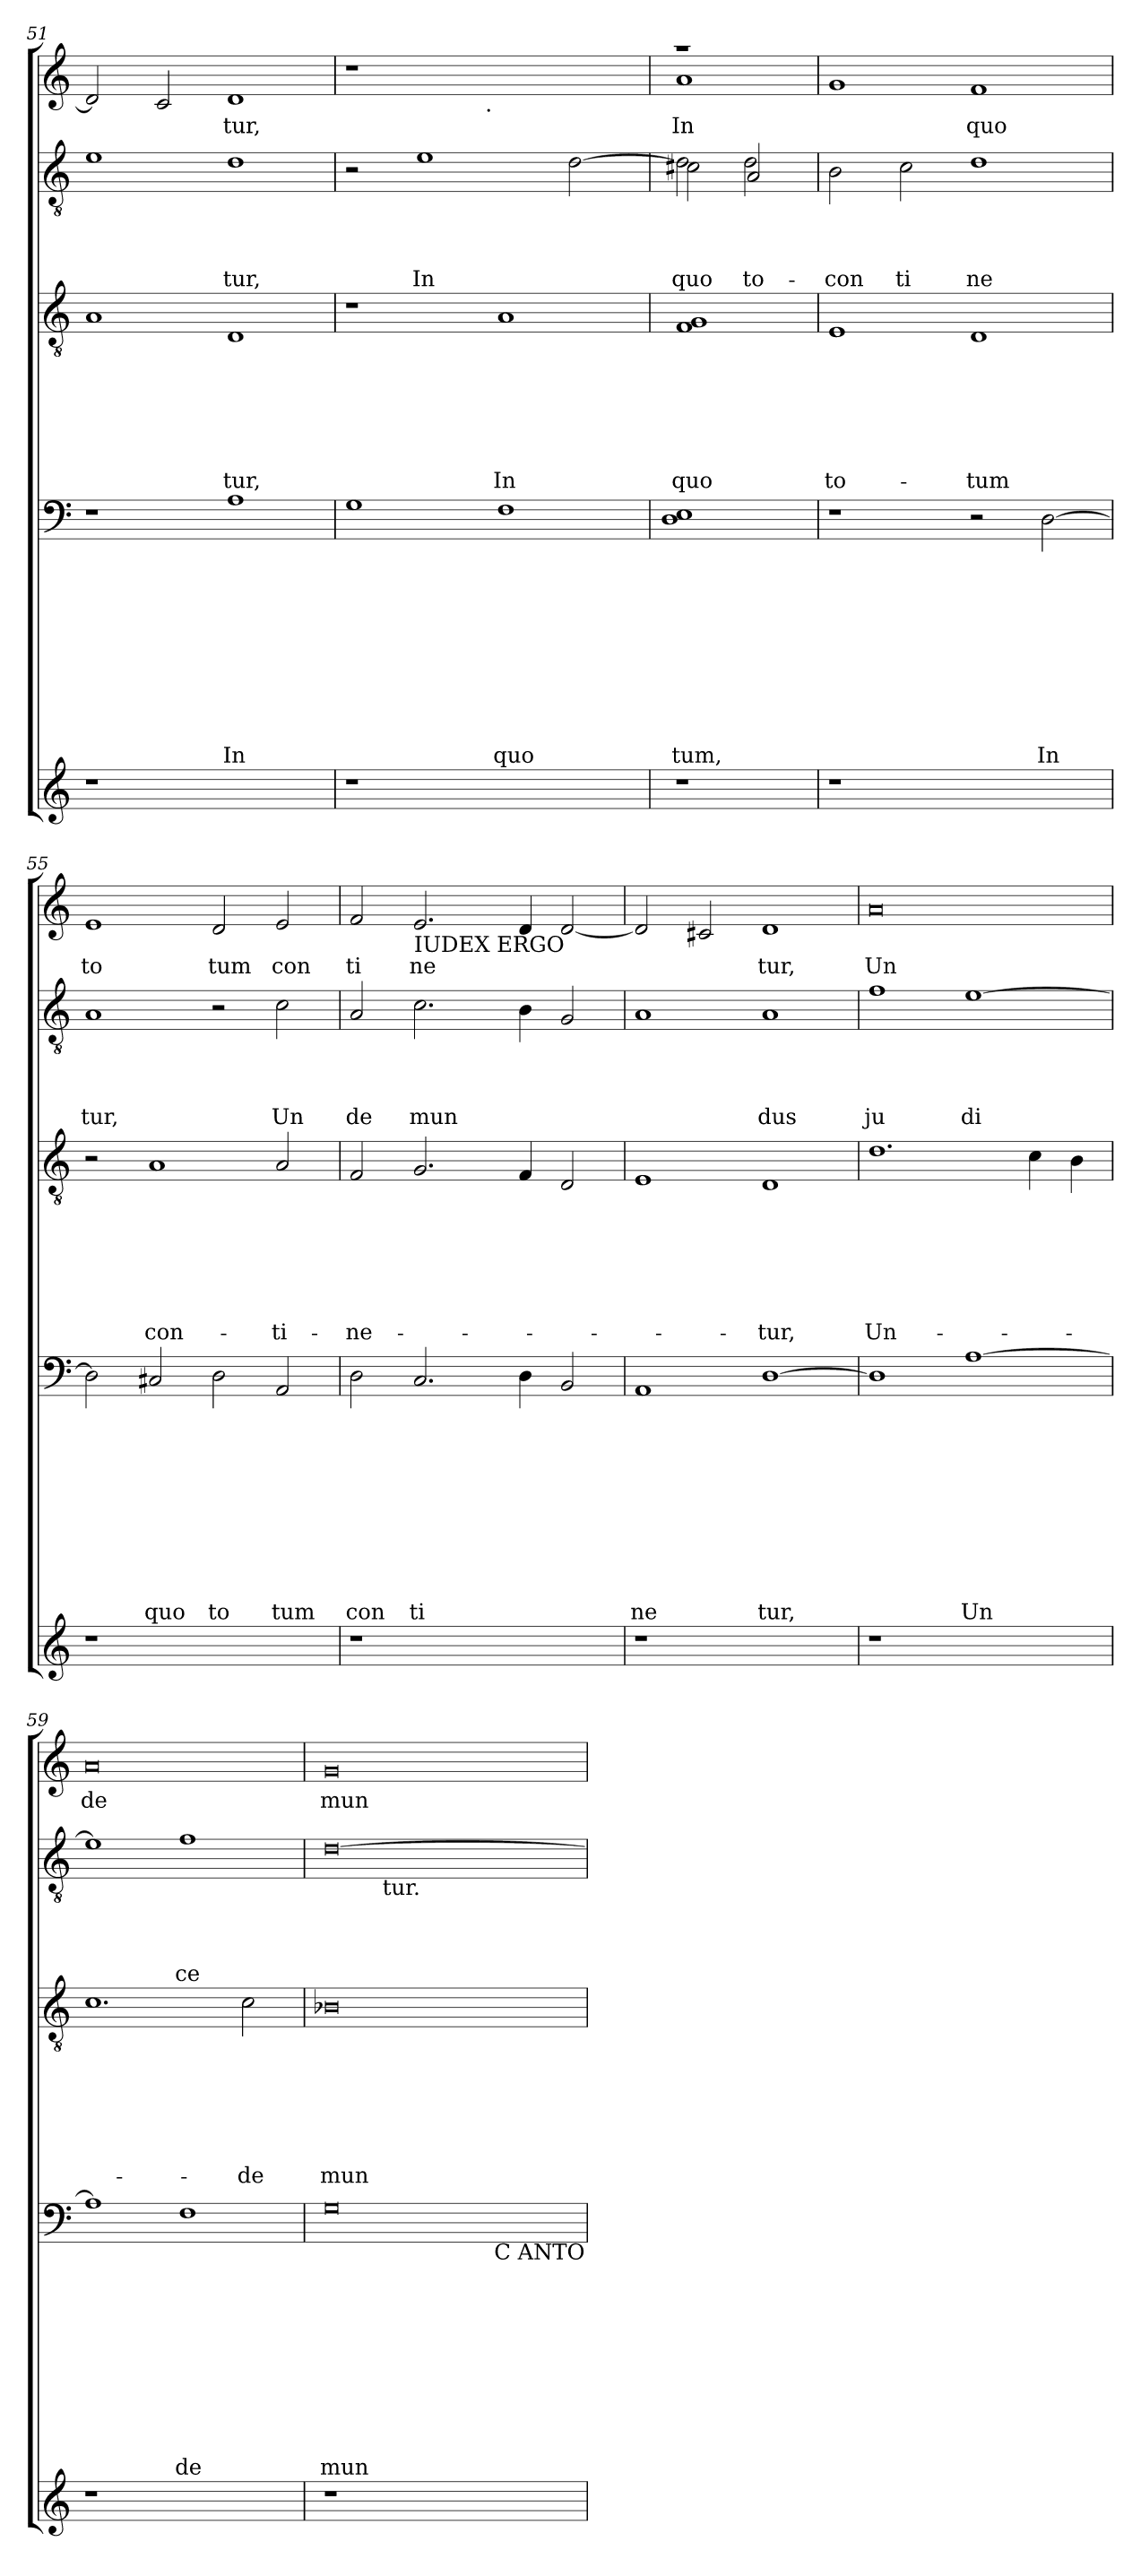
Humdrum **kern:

**kern	**kern	**text	**text	**text	**text	**text	**text	**text	**text	**text	**text	**kern	**text	**text	**text	**text	**text	**text	**text	**kern	**text	**text	**text	**text	**kern	**text
*part5	*part4	*part4	*part4	*part4	*part4	*part4	*part4	*part4	*part4	*part4	*part4	*part3	*part3	*part3	*part3	*part3	*part3	*part3	*part3	*part2	*part2	*part2	*part2	*part2	*part1	*part1
*staff5	*staff4	*staff4	*staff4	*staff4	*staff4	*staff4	*staff4	*staff4	*staff4	*staff4	*staff4	*staff3	*staff3	*staff3	*staff3	*staff3	*staff3	*staff3	*staff3	*staff2	*staff2	*staff2	*staff2	*staff2	*staff1	*staff1
*clefG2	*clefF4	*	*	*	*	*	*	*	*	*	*	*clefGv2	*	*	*	*	*	*	*	*clefGv2	*	*	*	*	*clefG2	*
*k[]	*k[]	*	*	*	*	*	*	*	*	*	*	*k[]	*	*	*	*	*	*	*	*k[]	*	*	*	*	*k[]	*
*C:	*C:	*	*	*	*	*	*	*	*	*	*	*C:	*	*	*	*	*	*	*	*C:	*	*	*	*	*C:	*
=51	=51	=51	=51	=51	=51	=51	=51	=51	=51	=51	=51	=51	=51	=51	=51	=51	=51	=51	=51	=51	=51	=51	=51	=51	=51	=51
1r	1r	.	.	.	.	.	.	.	.	.	.	1A	.	.	.	.	.	.	.	1e	.	.	.	.	2d/]	.
.	.	.	.	.	.	.	.	.	.	.	.	.	.	.	.	.	.	.	.	.	.	.	.	.	2c/	.
!	!	!	!	!	!	!	!	!	!	!	!LO:LY:b	!	!	!	!	!	!	!	!LO:LY:b	!	!	!	!	!LO:LY:b	!	!LO:LY:b
1ryy	1A	.	.	.	.	.	.	.	.	.	In	1D	.	.	.	.	.	.	-tur,	1d	.	.	.	-tur,	1d	-tur,
=52	=52	=52	=52	=52	=52	=52	=52	=52	=52	=52	=52	=52	=52	=52	=52	=52	=52	=52	=52	=52	=52	=52	=52	=52	=52	=52
*	*	*	*	*	*	*	*	*	*	*	*	*	*	*	*	*	*	*	*	*	*	*	*	*	*^	*
1r	1G	.	.	.	.	.	.	.	.	.	.	1r	.	.	.	.	.	.	.	2r	.	.	.	.	1r	2ryy	.
!	!	!	!	!	!	!	!	!	!	!	!	!	!	!	!	!	!	!	!	!	!	!	!	!LO:LY:b	!	!	!
.	.	.	.	.	.	.	.	.	.	.	.	.	.	.	.	.	.	.	.	1e	.	.	.	In	.	4...ryy	.
!	!	!	!	!	!	!	!	!	!	!	!	!	!	!	!	!	!	!	!	!	!	!	!	!	!	!LO:TX:b:t=.	!
.	.	.	.	.	.	.	.	.	.	.	.	.	.	.	.	.	.	.	.	.	.	.	.	.	.	1ryy	.
!	!	!	!	!	!	!	!	!	!	!	!LO:LY:b	!	!	!	!	!	!	!	!LO:LY:b	!	!	!	!	!	!	!	!
1ryy	1F	.	.	.	.	.	.	.	.	.	quo	1A	.	.	.	.	.	.	In	.	.	.	.	.	1ryy	.	.
.	.	.	.	.	.	.	.	.	.	.	.	.	.	.	.	.	.	.	.	[>2d\	.	.	.	.	.	.	.
.	.	.	.	.	.	.	.	.	.	.	.	.	.	.	.	.	.	.	.	.	.	.	.	.	.	32ryy	.
=53	=53	=53	=53	=53	=53	=53	=53	=53	=53	=53	=53	=53	=53	=53	=53	=53	=53	=53	=53	=53	=53	=53	=53	=53	=53	=53	=53
!	!	!	!	!	!	!	!	!	!	!	!LO:LY:b	!	!	!	!	!	!	!	!LO:LY:b	!	!	!	!	!LO:LY:b	!	!	!LO:LY:b
*	*	*	*	*	*	*	*	*	*	*	*	*	*	*	*	*	*	*	*	*^	*	*	*	*	*	*	*
1r	1D 1E	.	.	.	.	.	.	.	.	.	-tum,	1F 1G	.	.	.	.	.	.	quo	2d\]	2c#\	.	.	.	quo	1raa	1a	In
!	!	!	!	!	!	!	!	!	!	!	!	!	!	!	!	!	!	!	!	!	!	!	!	!	!LO:LY:b	!	!	!
!	!	!	!	!	!	!	!	!	!	!	!	!	!	!	!	!	!	!	!	!	!	!	!	!	!LO:LY:b	!	!	!
.	.	.	.	.	.	.	.	.	.	.	.	.	.	.	.	.	.	.	.	2A/	2d\	.	.	.	to-	.	.	.
*	*	*	*	*	*	*	*	*	*	*	*	*	*	*	*	*	*	*	*	*	*	*	*	*	*	*v	*v	*
!!LO:PB:g=z
=54	=54	=54	=54	=54	=54	=54	=54	=54	=54	=54	=54	=54	=54	=54	=54	=54	=54	=54	=54	=54	=54	=54	=54	=54	=54	=54	=54
!	!	!	!	!	!	!	!	!	!	!	!	!	!	!	!	!	!	!	!LO:LY:b	!	!	!	!	!	!LO:LY:b	!	!
*	*	*	*	*	*	*	*	*	*	*	*	*	*	*	*	*	*	*	*	*v	*v	*	*	*	*	*	*
1r	1r	.	.	.	.	.	.	.	.	.	.	1E	.	.	.	.	.	.	to-	2B\	.	.	.	-con	1g	.
!	!	!	!	!	!	!	!	!	!	!	!	!	!	!	!	!	!	!	!	!	!	!	!	!LO:LY:b	!	!
.	.	.	.	.	.	.	.	.	.	.	.	.	.	.	.	.	.	.	.	2c\	.	.	.	ti	.	.
!	!	!	!	!	!	!	!	!	!	!	!	!	!	!	!	!	!	!	!LO:LY:b	!	!	!	!	!LO:LY:b	!	!LO:LY:b
1ryy	2r	.	.	.	.	.	.	.	.	.	.	1D	.	.	.	.	.	.	-tum	1d	.	.	.	ne	1f	quo
!	!	!	!	!	!	!	!	!	!	!	!LO:LY:b	!	!	!	!	!	!	!	!	!	!	!	!	!	!	!
.	[>2D\	.	.	.	.	.	.	.	.	.	In	.	.	.	.	.	.	.	.	.	.	.	.	.	.	.
=55	=55	=55	=55	=55	=55	=55	=55	=55	=55	=55	=55	=55	=55	=55	=55	=55	=55	=55	=55	=55	=55	=55	=55	=55	=55	=55
!	!	!	!	!	!	!	!	!	!	!	!	!	!	!	!	!	!	!	!	!	!	!	!	!LO:LY:b	!	!LO:LY:b
1r	2D\]	.	.	.	.	.	.	.	.	.	.	2r	.	.	.	.	.	.	.	1A	.	.	.	tur,	1e	to
!	!	!	!	!	!	!	!	!	!	!	!LO:LY:b	!	!	!	!	!	!	!	!LO:LY:b	!	!	!	!	!	!	!
.	2C#/	.	.	.	.	.	.	.	.	.	quo	1A	.	.	.	.	.	.	con-	.	.	.	.	.	.	.
!	!	!	!	!	!	!	!	!	!	!	!LO:LY:b	!	!	!	!	!	!	!	!	!	!	!	!	!	!	!LO:LY:b
1ryy	2D\	.	.	.	.	.	.	.	.	.	to	.	.	.	.	.	.	.	.	2r	.	.	.	.	2d/	tum
!	!	!	!	!	!	!	!	!	!	!	!LO:LY:b	!	!	!	!	!	!	!	!LO:LY:b	!	!	!	!	!LO:LY:b	!	!LO:LY:b
.	2AA/	.	.	.	.	.	.	.	.	.	tum	2A/	.	.	.	.	.	.	-ti-	2c\	.	.	.	Un	2e/	con
=56	=56	=56	=56	=56	=56	=56	=56	=56	=56	=56	=56	=56	=56	=56	=56	=56	=56	=56	=56	=56	=56	=56	=56	=56	=56	=56
!	!	!	!	!	!	!	!	!	!	!	!LO:LY:b	!	!	!	!	!	!	!	!LO:LY:b	!	!	!	!	!LO:LY:b	!	!LO:LY:b
1r	2D\	.	.	.	.	.	.	.	.	.	con	2F/	.	.	.	.	.	.	-ne-	2A/	.	.	.	de	2f/	ti
!	!	!	!	!	!	!	!	!	!	!	!	!	!	!	!	!	!	!	!	!	!	!	!	!	!LO:TX:b:t=IUDEX ERGO	!
!	!	!	!	!	!	!	!	!	!	!	!LO:LY:b	!	!	!	!	!	!	!	!	!	!	!	!	!LO:LY:b	!	!LO:LY:b
.	2.C/	.	.	.	.	.	.	.	.	.	ti	2.G/	.	.	.	.	.	.	.	2.c\	.	.	.	mun	2.e/	ne
1ryy	.	.	.	.	.	.	.	.	.	.	.	.	.	.	.	.	.	.	.	.	.	.	.	.	.	.
.	4D\	.	.	.	.	.	.	.	.	.	.	4F/	.	.	.	.	.	.	.	4B\	.	.	.	.	4d/	.
.	2BB/	.	.	.	.	.	.	.	.	.	.	2D/	.	.	.	.	.	.	.	2G/	.	.	.	.	[<2d/	.
=57	=57	=57	=57	=57	=57	=57	=57	=57	=57	=57	=57	=57	=57	=57	=57	=57	=57	=57	=57	=57	=57	=57	=57	=57	=57	=57
!	!	!	!	!	!	!	!	!	!	!	!LO:LY:b	!	!	!	!	!	!	!	!	!	!	!	!	!	!	!
1r	1AA	.	.	.	.	.	.	.	.	.	ne	1E	.	.	.	.	.	.	.	1A	.	.	.	.	2d/]	.
.	.	.	.	.	.	.	.	.	.	.	.	.	.	.	.	.	.	.	.	.	.	.	.	.	2c#/	.
!	!	!	!	!	!	!	!	!	!	!	!LO:LY:b	!	!	!	!	!	!	!	!LO:LY:b	!	!	!	!	!LO:LY:b	!	!LO:LY:b
1ryy	[>1D	.	.	.	.	.	.	.	.	.	tur,	1D	.	.	.	.	.	.	-tur,	1A	.	.	.	dus	1d	tur,
=58	=58	=58	=58	=58	=58	=58	=58	=58	=58	=58	=58	=58	=58	=58	=58	=58	=58	=58	=58	=58	=58	=58	=58	=58	=58	=58
!	!	!	!	!	!	!	!	!	!	!	!	!	!	!	!	!	!	!	!LO:LY:b	!	!	!	!	!LO:LY:b	!	!LO:LY:b
1r	1D]	.	.	.	.	.	.	.	.	.	.	1.d	.	.	.	.	.	.	Un-	1f	.	.	.	ju	0a	Un
!	!	!	!	!	!	!	!	!	!	!	!LO:LY:b	!	!	!	!	!	!	!	!	!	!	!	!	!LO:LY:b	!	!
1ryy	[>1A	.	.	.	.	.	.	.	.	.	Un	.	.	.	.	.	.	.	.	[>1e	.	.	.	di	.	.
.	.	.	.	.	.	.	.	.	.	.	.	4c\	.	.	.	.	.	.	.	.	.	.	.	.	.	.
.	.	.	.	.	.	.	.	.	.	.	.	4B\	.	.	.	.	.	.	.	.	.	.	.	.	.	.
=59	=59	=59	=59	=59	=59	=59	=59	=59	=59	=59	=59	=59	=59	=59	=59	=59	=59	=59	=59	=59	=59	=59	=59	=59	=59	=59
!	!	!	!	!	!	!	!	!	!	!	!	!	!	!	!	!	!	!	!	!	!	!	!	!	!	!LO:LY:b
1r	1A]	.	.	.	.	.	.	.	.	.	.	1.c	.	.	.	.	.	.	.	1e]	.	.	.	.	0a	de
!	!	!	!	!	!	!	!	!	!	!	!LO:LY:b	!	!	!	!	!	!	!	!	!	!	!	!	!LO:LY:b	!	!
1ryy	1F	.	.	.	.	.	.	.	.	.	de	.	.	.	.	.	.	.	.	1f	.	.	.	ce	.	.
!	!	!	!	!	!	!	!	!	!	!	!	!	!	!	!	!	!	!	!LO:LY:b	!	!	!	!	!	!	!
.	.	.	.	.	.	.	.	.	.	.	.	2c\	.	.	.	.	.	.	-de	.	.	.	.	.	.	.
!!LO:LB:g=z
=60	=60	=60	=60	=60	=60	=60	=60	=60	=60	=60	=60	=60	=60	=60	=60	=60	=60	=60	=60	=60	=60	=60	=60	=60	=60	=60
!	!	!	!	!	!	!	!	!	!	!	!LO:LY:b	!	!	!	!	!	!	!	!LO:LY:b	!	!	!	!	!	!	!LO:LY:b
*	*	*	*	*	*	*	*	*	*	*	*	*	*	*	*	*	*	*	*	*^	*	*	*	*	*	*
1r	0G	.	.	.	.	.	.	.	.	.	mun	0B-X	.	.	.	.	.	.	mun-	[>0d	4..ryy	.	.	.	.	0g	mun-
!	!	!	!	!	!	!	!	!	!	!	!	!	!	!	!	!	!	!	!	!	!LO:TX:b:t=tur.	!	!	!	!	!	!
.	.	.	.	.	.	.	.	.	.	.	.	.	.	.	.	.	.	.	.	.	1ryy	.	.	.	.	.	.
1ryy	.	.	.	.	.	.	.	.	.	.	.	.	.	.	.	.	.	.	.	.	.	.	.	.	.	.	.
.	.	.	.	.	.	.	.	.	.	.	.	.	.	.	.	.	.	.	.	.	2ryy	.	.	.	.	.	.
.	.	.	.	.	.	.	.	.	.	.	.	.	.	.	.	.	.	.	.	.	16ryy	.	.	.	.	.	.
!	!LO:TX:b:t=C ANTO	!	!	!	!	!	!	!	!	!	!	!	!	!	!	!	!	!	!	!	!	!	!	!	!	!	!
*	*	*	*	*	*	*	*	*	*	*	*	*	*	*	*	*	*	*	*	*v	*v	*	*	*	*	*	*
=	=	=	=	=	=	=	=	=	=	=	=	=	=	=	=	=	=	=	=	=	=	=	=	=	=	=
*-	*-	*-	*-	*-	*-	*-	*-	*-	*-	*-	*-	*-	*-	*-	*-	*-	*-	*-	*-	*-	*-	*-	*-	*-	*-	*-
